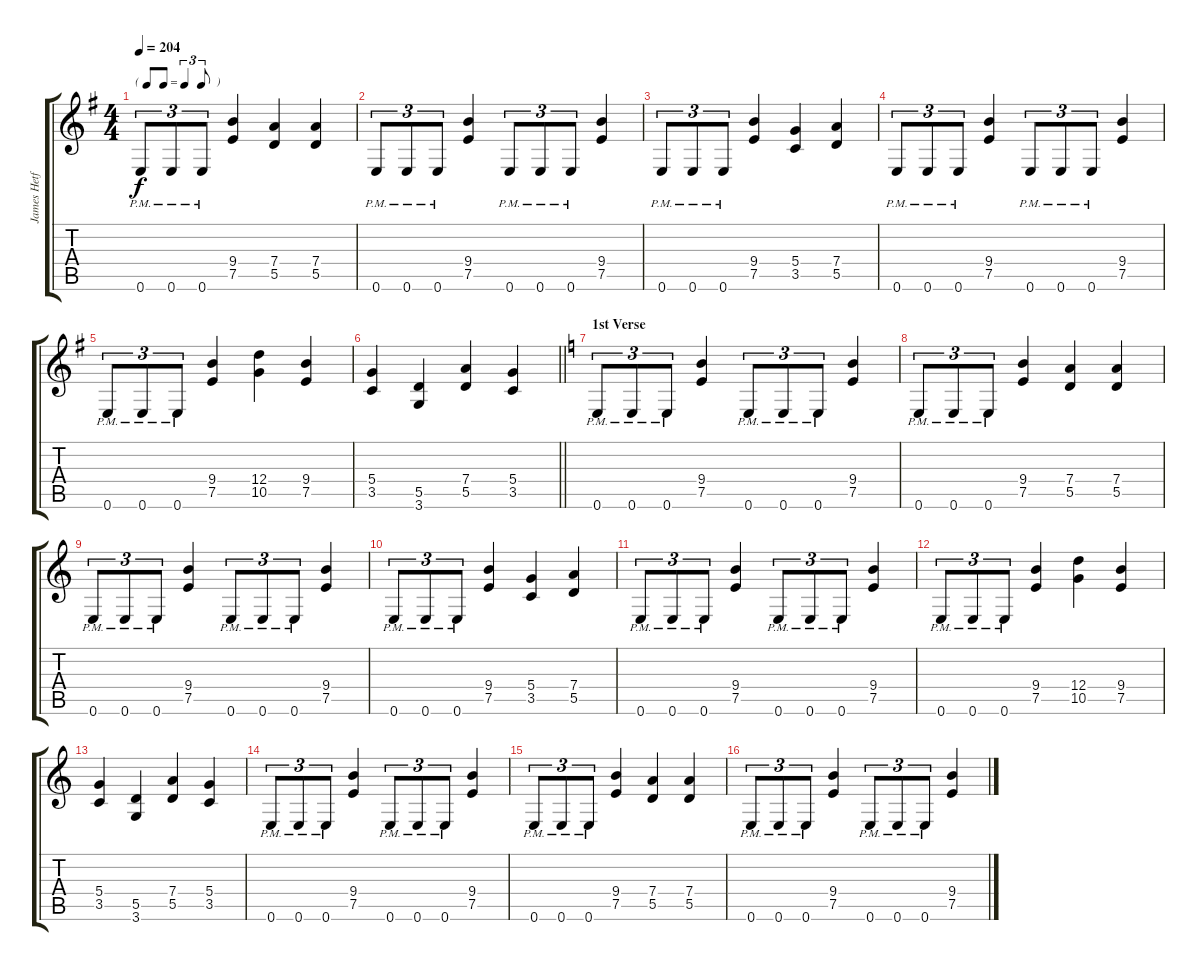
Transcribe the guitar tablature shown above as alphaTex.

\track ("James Hetfield" "James Hetf") {instrument distortionguitar}
\staff {score tabs}
\tuning (E4 B3 G3 D3 A2 E2) {hide}
\ts (4 4)
\tf triplet8th
\tempo 204
\clef g2
\ks eminor
0.6{pm}.8{tu (3 2) dy f} 0.6{pm}.8{tu (3 2)} 0.6{pm}.8{tu (3 2)} (9.4 7.5).4 (7.4 5.5).4 (7.4 5.5).4 |
0.6{pm}.8{tu (3 2)} 0.6{pm}.8{tu (3 2)} 0.6{pm}.8{tu (3 2)} (9.4 7.5).4 0.6{pm}.8{tu (3 2)} 0.6{pm}.8{tu (3 2)} 0.6{pm}.8{tu (3 2)} (9.4 7.5).4 |
0.6{pm}.8{tu (3 2)} 0.6{pm}.8{tu (3 2)} 0.6{pm}.8{tu (3 2)} (9.4 7.5).4 (5.4 3.5).4 (7.4 5.5).4 |
0.6{pm}.8{tu (3 2)} 0.6{pm}.8{tu (3 2)} 0.6{pm}.8{tu (3 2)} (9.4 7.5).4 0.6{pm}.8{tu (3 2)} 0.6{pm}.8{tu (3 2)} 0.6{pm}.8{tu (3 2)} (9.4 7.5).4 |
0.6{pm}.8{tu (3 2)} 0.6{pm}.8{tu (3 2)} 0.6{pm}.8{tu (3 2)} (9.4 7.5).4 (12.4 10.5).4 (9.4 7.5).4 |
\barLineRight lightlight
(5.4 3.5).4 (5.5 3.6).4 (7.4 5.5).4 (5.4 3.5).4 |
\section ("" "1st Verse")
\ks c
0.6{pm}.8{tu (3 2)} 0.6{pm}.8{tu (3 2)} 0.6{pm}.8{tu (3 2)} (9.4 7.5).4 0.6{pm}.8{tu (3 2)} 0.6{pm}.8{tu (3 2)} 0.6{pm}.8{tu (3 2)} (9.4 7.5).4 |
0.6{pm}.8{tu (3 2)} 0.6{pm}.8{tu (3 2)} 0.6{pm}.8{tu (3 2)} (9.4 7.5).4 (7.4 5.5).4 (7.4 5.5).4 |
0.6{pm}.8{tu (3 2)} 0.6{pm}.8{tu (3 2)} 0.6{pm}.8{tu (3 2)} (9.4 7.5).4 0.6{pm}.8{tu (3 2)} 0.6{pm}.8{tu (3 2)} 0.6{pm}.8{tu (3 2)} (9.4 7.5).4 |
0.6{pm}.8{tu (3 2)} 0.6{pm}.8{tu (3 2)} 0.6{pm}.8{tu (3 2)} (9.4 7.5).4 (5.4 3.5).4 (7.4 5.5).4 |
0.6{pm}.8{tu (3 2)} 0.6{pm}.8{tu (3 2)} 0.6{pm}.8{tu (3 2)} (9.4 7.5).4 0.6{pm}.8{tu (3 2)} 0.6{pm}.8{tu (3 2)} 0.6{pm}.8{tu (3 2)} (9.4 7.5).4 |
0.6{pm}.8{tu (3 2)} 0.6{pm}.8{tu (3 2)} 0.6{pm}.8{tu (3 2)} (9.4 7.5).4 (12.4 10.5).4 (9.4 7.5).4 |
(5.4 3.5).4 (5.5 3.6).4 (7.4 5.5).4 (5.4 3.5).4 |
0.6{pm}.8{tu (3 2)} 0.6{pm}.8{tu (3 2)} 0.6{pm}.8{tu (3 2)} (9.4 7.5).4 0.6{pm}.8{tu (3 2)} 0.6{pm}.8{tu (3 2)} 0.6{pm}.8{tu (3 2)} (9.4 7.5).4 |
0.6{pm}.8{tu (3 2)} 0.6{pm}.8{tu (3 2)} 0.6{pm}.8{tu (3 2)} (9.4 7.5).4 (7.4 5.5).4 (7.4 5.5).4 |
0.6{pm}.8{tu (3 2)} 0.6{pm}.8{tu (3 2)} 0.6{pm}.8{tu (3 2)} (9.4 7.5).4 0.6{pm}.8{tu (3 2)} 0.6{pm}.8{tu (3 2)} 0.6{pm}.8{tu (3 2)} (9.4 7.5).4
